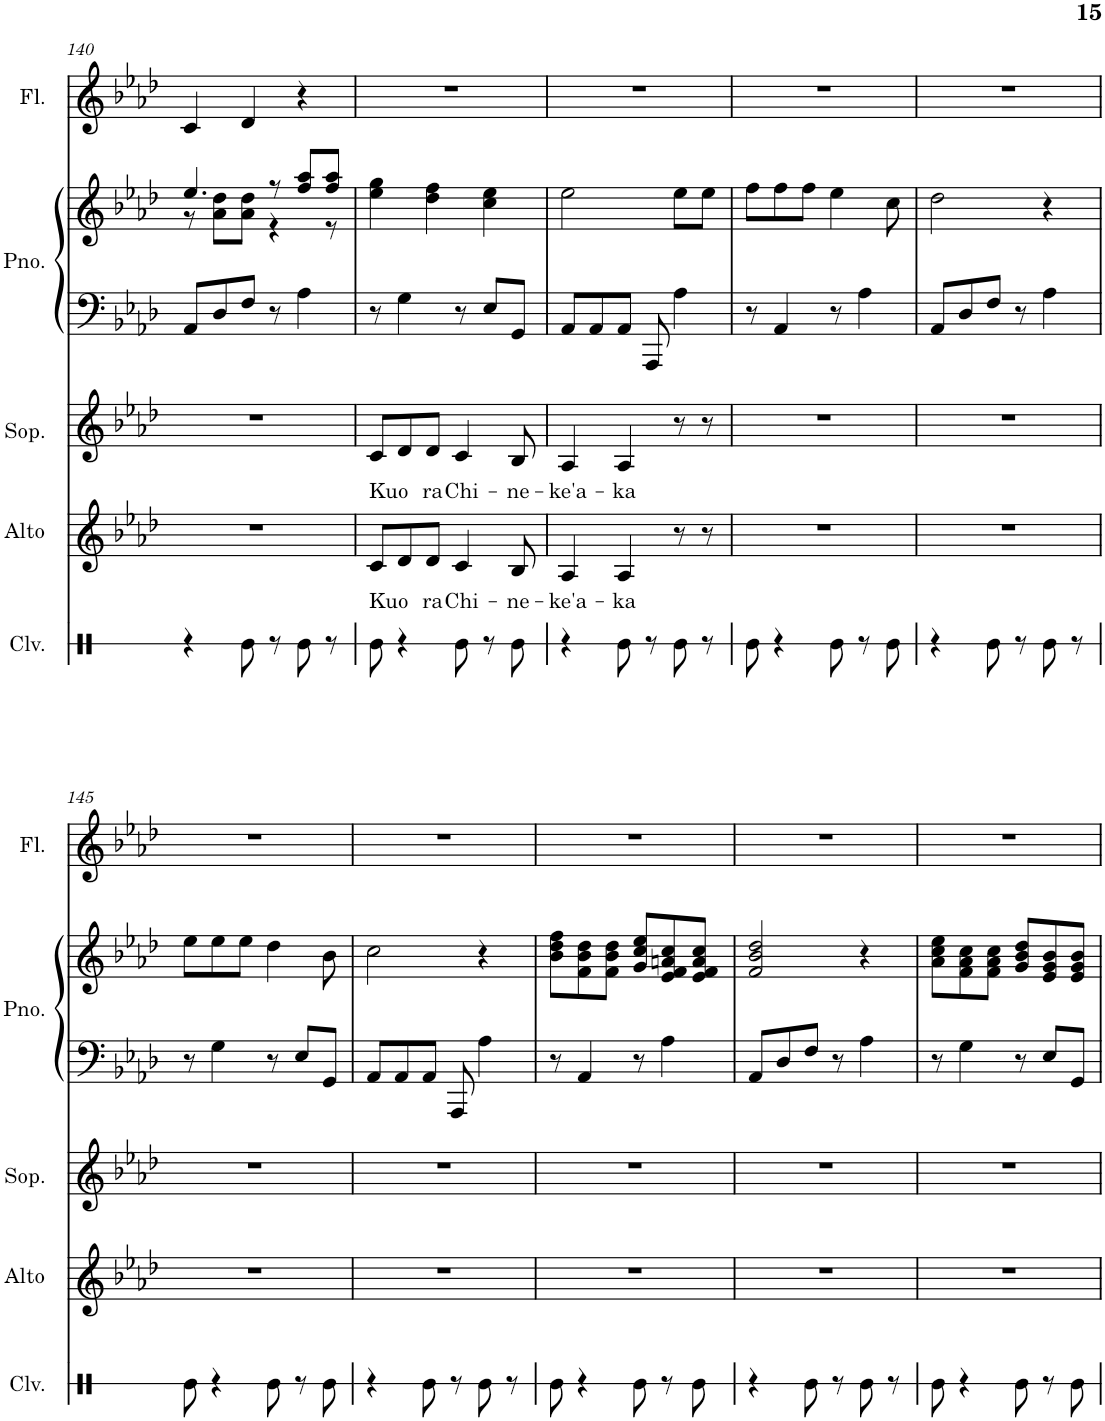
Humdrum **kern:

**kern	**kern	**text	**kern	**text	**kern	**kern	**kern
*part4	*part3	*part3	*part3	*part3	*part2	*part2	*part1
*staff6	*staff5	*staff5	*staff4	*staff4	*staff3	*staff2	*staff1
*I"Claves	*I"Soprano    Alto	*	*	*	*I"Piano	*	*I"Flute
*I'Clv.	*I'Sop.    Alto	*	*	*	*I'Pno.	*	*I'Fl.
!!LO:PB:g=z
*clefX	*clefG2	*	*clefG2	*	*clefF4	*clefG2	*clefG2
*k[]	*k[b-e-a-d-]	*	*k[b-e-a-d-]	*	*k[b-e-a-d-]	*k[b-e-a-d-]	*k[b-e-a-d-]
*M6/8	*M6/8	*	*M6/8	*	*M6/8	*M6/8	*M6/8
=140	=140	=140	=140	=140	=140	=140	=140
*	*	*	*	*	*	*^	*
4r	2.r	.	2.r	.	8AA-/L	4.ee-/	8r	4c/
.	.	.	.	.	8D-/	.	8a-\ 8dd-\L	.
8Re\	.	.	.	.	8F/J	.	8a-\ 8dd-\J	4d-/
8r	.	.	.	.	8r	8r	4r	.
8Re\	.	.	.	.	4A-\	8ff/ 8aa-/L	.	4r
8r	.	.	.	.	.	8ff/ 8aa-/J	8r	.
=141	=141	=141	=141	=141	=141	=141	=141	=141
!	!	!LO:LY:b	!	!LO:LY:b	!	!	!	!
*	*	*	*	*	*	*v	*v	*
8Re\	8c/L	Kuo	8c/L	Kuo	8r	4ee-\ 4gg\	2.r
4r	8d-/	.	8d-/	.	4G\	.	.
!	!	!LO:LY:b	!	!LO:LY:b	!	!	!
.	8d-/J	ra	8d-/J	ra	.	4dd-\ 4ff\	.
!	!	!LO:LY:b	!	!LO:LY:b	!	!	!
8Re\	4c/	Chi-	4c/	Chi-	8r	.	.
8r	.	.	.	.	8E-/L	4cc\ 4ee-\	.
!	!	!LO:LY:b	!	!LO:LY:b	!	!	!
8Re\	8B-/	-ne-	8B-/	-ne-	8GG/J	.	.
=142	=142	=142	=142	=142	=142	=142	=142
!	!	!LO:LY:b	!	!LO:LY:b	!	!	!
4r	4A-/	-ke'a-	4A-/	-ke'a-	8AA-/L	2ee-\	2.r
.	.	.	.	.	8AA-/	.	.
!	!	!LO:LY:b	!	!LO:LY:b	!	!	!
8Re\	4A-/	-ka	4A-/	-ka	8AA-/J	.	.
8r	.	.	.	.	8AAA-/	.	.
8Re\	8r	.	8r	.	4A-\	8ee-\L	.
8r	8r	.	8r	.	.	8ee-\J	.
=143	=143	=143	=143	=143	=143	=143	=143
8Re\	2.r	.	2.r	.	8r	8ff\L	2.r
4r	.	.	.	.	4AA-/	8ff\	.
.	.	.	.	.	.	8ff\J	.
8Re\	.	.	.	.	8r	4ee-\	.
8r	.	.	.	.	4A-\	.	.
8Re\	.	.	.	.	.	8cc\	.
=144	=144	=144	=144	=144	=144	=144	=144
4r	2.r	.	2.r	.	8AA-/L	2dd-\	2.r
.	.	.	.	.	8D-/	.	.
8Re\	.	.	.	.	8F/J	.	.
8r	.	.	.	.	8r	.	.
8Re\	.	.	.	.	4A-\	4r	.
8r	.	.	.	.	.	.	.
!!LO:LB:g=z
=145	=145	=145	=145	=145	=145	=145	=145
8Re\	2.r	.	2.r	.	8r	8ee-\L	2.r
4r	.	.	.	.	4G\	8ee-\	.
.	.	.	.	.	.	8ee-\J	.
8Re\	.	.	.	.	8r	4dd-\	.
8r	.	.	.	.	8E-/L	.	.
8Re\	.	.	.	.	8GG/J	8b-\	.
=146	=146	=146	=146	=146	=146	=146	=146
4r	2.r	.	2.r	.	8AA-/L	2cc\	2.r
.	.	.	.	.	8AA-/	.	.
8Re\	.	.	.	.	8AA-/J	.	.
8r	.	.	.	.	8AAA-/	.	.
8Re\	.	.	.	.	4A-\	4r	.
8r	.	.	.	.	.	.	.
=147	=147	=147	=147	=147	=147	=147	=147
8Re\	2.r	.	2.r	.	8r	8b-\ 8dd-\ 8ff\L	2.r
4r	.	.	.	.	4AA-/	8f\ 8b-\ 8dd-\	.
.	.	.	.	.	.	8f\ 8b-\ 8dd-\J	.
8Re\	.	.	.	.	8r	8g/ 8cc/ 8ee-/L	.
8r	.	.	.	.	4A-\	8e-/ 8f/ 8an/ 8cc/	.
8Re\	.	.	.	.	.	8e-/ 8f/ 8a/ 8cc/J	.
=148	=148	=148	=148	=148	=148	=148	=148
4r	2.r	.	2.r	.	8AA-/L	2f/ 2b-/ 2dd-/	2.r
.	.	.	.	.	8D-/	.	.
8Re\	.	.	.	.	8F/J	.	.
8r	.	.	.	.	8r	.	.
8Re\	.	.	.	.	4A-\	4r	.
8r	.	.	.	.	.	.	.
=149	=149	=149	=149	=149	=149	=149	=149
8Re\	2.r	.	2.r	.	8r	8a-\ 8cc\ 8ee-\L	2.r
4r	.	.	.	.	4G\	8f\ 8a-\ 8cc\	.
.	.	.	.	.	.	8f\ 8a-\ 8cc\J	.
8Re\	.	.	.	.	8r	8g/ 8b-/ 8dd-/L	.
8r	.	.	.	.	8E-/L	8e-/ 8g/ 8b-/	.
8Re\	.	.	.	.	8GG/J	8e-/ 8g/ 8b-/J	.
=	=	=	=	=	=	=	=
*-	*-	*-	*-	*-	*-	*-	*-
